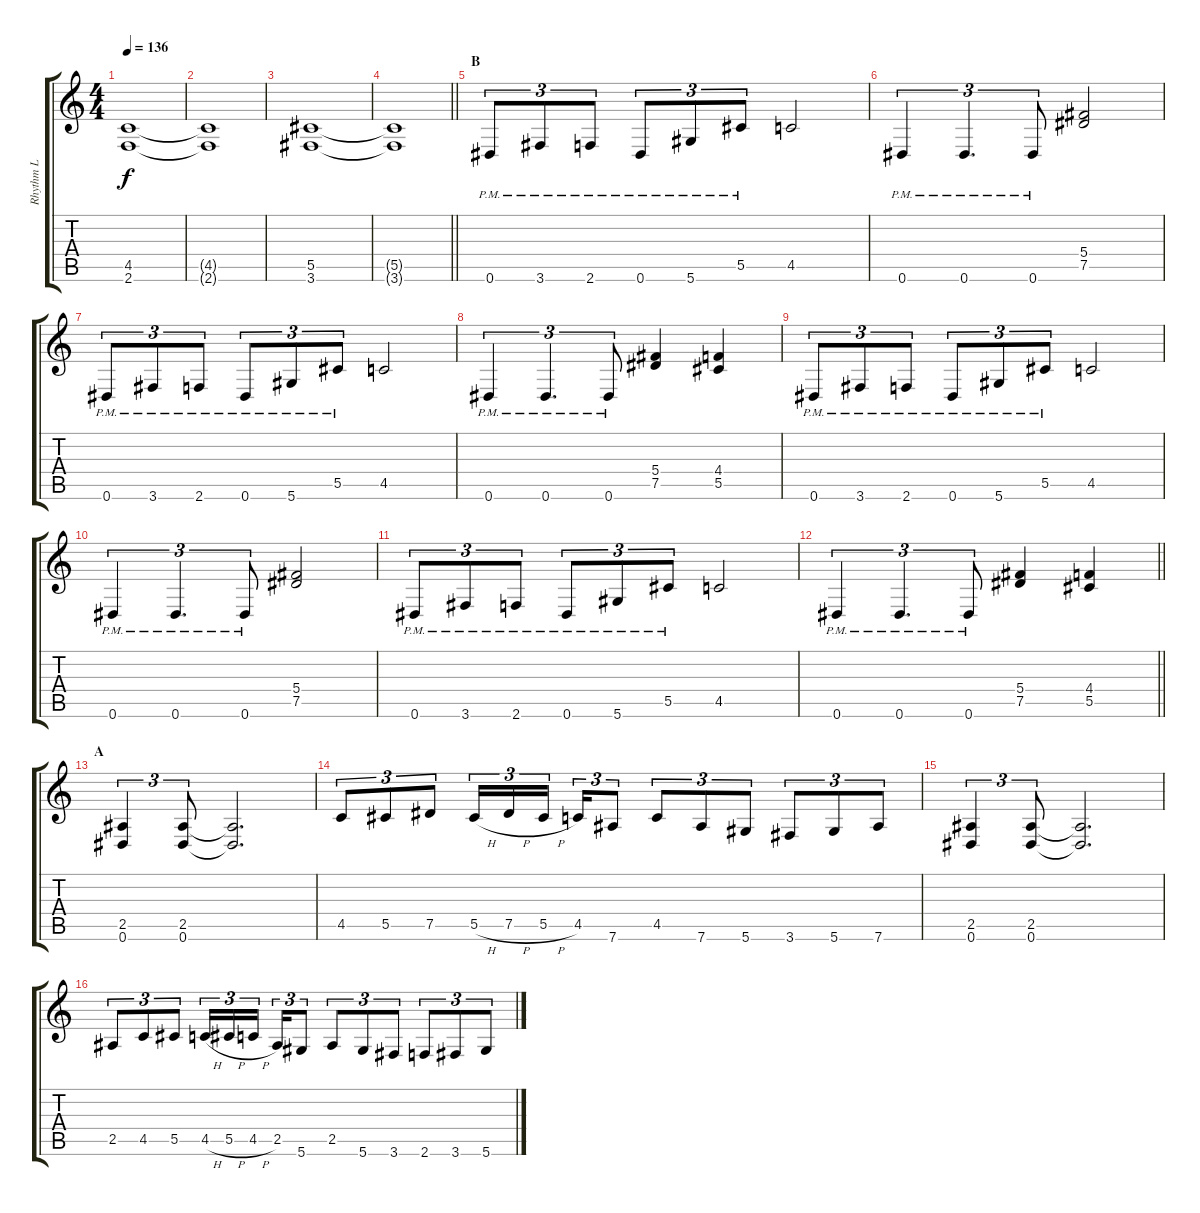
\track ("Rhythm L" "Rhythm L") {instrument distortionguitar}
\staff {score tabs}
\tuning (Eb4 Bb3 Gb3 Db3 Ab2 Eb2) {hide}
\ts (4 4)
\tempo 136
\clef g2
\ks c
(4.5 2.6).1{dy f} |
(4.5{t} 2.6{t}).1 |
(5.5 3.6).1 |
\barLineRight lightlight
(5.5{t} 3.6{t}).1 |
\section ("" "B")
0.6{pm}.8{tu (3 2)} 3.6{pm}.8{tu (3 2)} 2.6{pm}.8{tu (3 2)} 0.6{pm}.8{tu (3 2)} 5.6{pm}.8{tu (3 2)} 5.5{pm}.8{tu (3 2)} 4.5.2 |
0.6{pm}.4{tu (3 2)} 0.6{pm}.4{d tu (3 2)} 0.6{pm}.8{tu (3 2)} (5.4 7.5).2 |
0.6{pm}.8{tu (3 2)} 3.6{pm}.8{tu (3 2)} 2.6{pm}.8{tu (3 2)} 0.6{pm}.8{tu (3 2)} 5.6{pm}.8{tu (3 2)} 5.5{pm}.8{tu (3 2)} 4.5.2 |
0.6{pm}.4{tu (3 2)} 0.6{pm}.4{d tu (3 2)} 0.6{pm}.8{tu (3 2)} (5.4 7.5).4 (4.4 5.5).4 |
0.6{pm}.8{tu (3 2)} 3.6{pm}.8{tu (3 2)} 2.6{pm}.8{tu (3 2)} 0.6{pm}.8{tu (3 2)} 5.6{pm}.8{tu (3 2)} 5.5{pm}.8{tu (3 2)} 4.5.2 |
0.6{pm}.4{tu (3 2)} 0.6{pm}.4{d tu (3 2)} 0.6{pm}.8{tu (3 2)} (5.4 7.5).2 |
0.6{pm}.8{tu (3 2)} 3.6{pm}.8{tu (3 2)} 2.6{pm}.8{tu (3 2)} 0.6{pm}.8{tu (3 2)} 5.6{pm}.8{tu (3 2)} 5.5{pm}.8{tu (3 2)} 4.5.2 |
\barLineRight lightlight
0.6{pm}.4{tu (3 2)} 0.6{pm}.4{d tu (3 2)} 0.6{pm}.8{tu (3 2)} (5.4 7.5).4 (4.4 5.5).4 |
\section ("" "A")
(2.5 0.6).4{tu (3 2)} (2.5 0.6).8{tu (3 2)} (2.5{t} 0.6{t}).2{d} |
4.5.8{tu (3 2)} 5.5.8{tu (3 2)} 7.5.8{tu (3 2)} 5.5{h}.16{tu (3 2)} 7.5{h}.16{tu (3 2)} 5.5{h}.16{tu (3 2) beam splitsecondary} 4.5.16{tu (3 2)} 7.6.8{tu (3 2)} 4.5.8{tu (3 2)} 7.6.8{tu (3 2)} 5.6.8{tu (3 2)} 3.6.8{tu (3 2)} 5.6.8{tu (3 2)} 7.6.8{tu (3 2)} |
(2.5 0.6).4{tu (3 2)} (2.5 0.6).8{tu (3 2)} (2.5{t} 0.6{t}).2{d} |
2.5.8{tu (3 2)} 4.5.8{tu (3 2)} 5.5.8{tu (3 2)} 4.5{h}.16{tu (3 2)} 5.5{h}.16{tu (3 2)} 4.5{h}.16{tu (3 2) beam splitsecondary} 2.5.16{tu (3 2)} 5.6.8{tu (3 2)} 2.5.8{tu (3 2)} 5.6.8{tu (3 2)} 3.6.8{tu (3 2)} 2.6.8{tu (3 2)} 3.6.8{tu (3 2)} 5.6.8{tu (3 2)}
